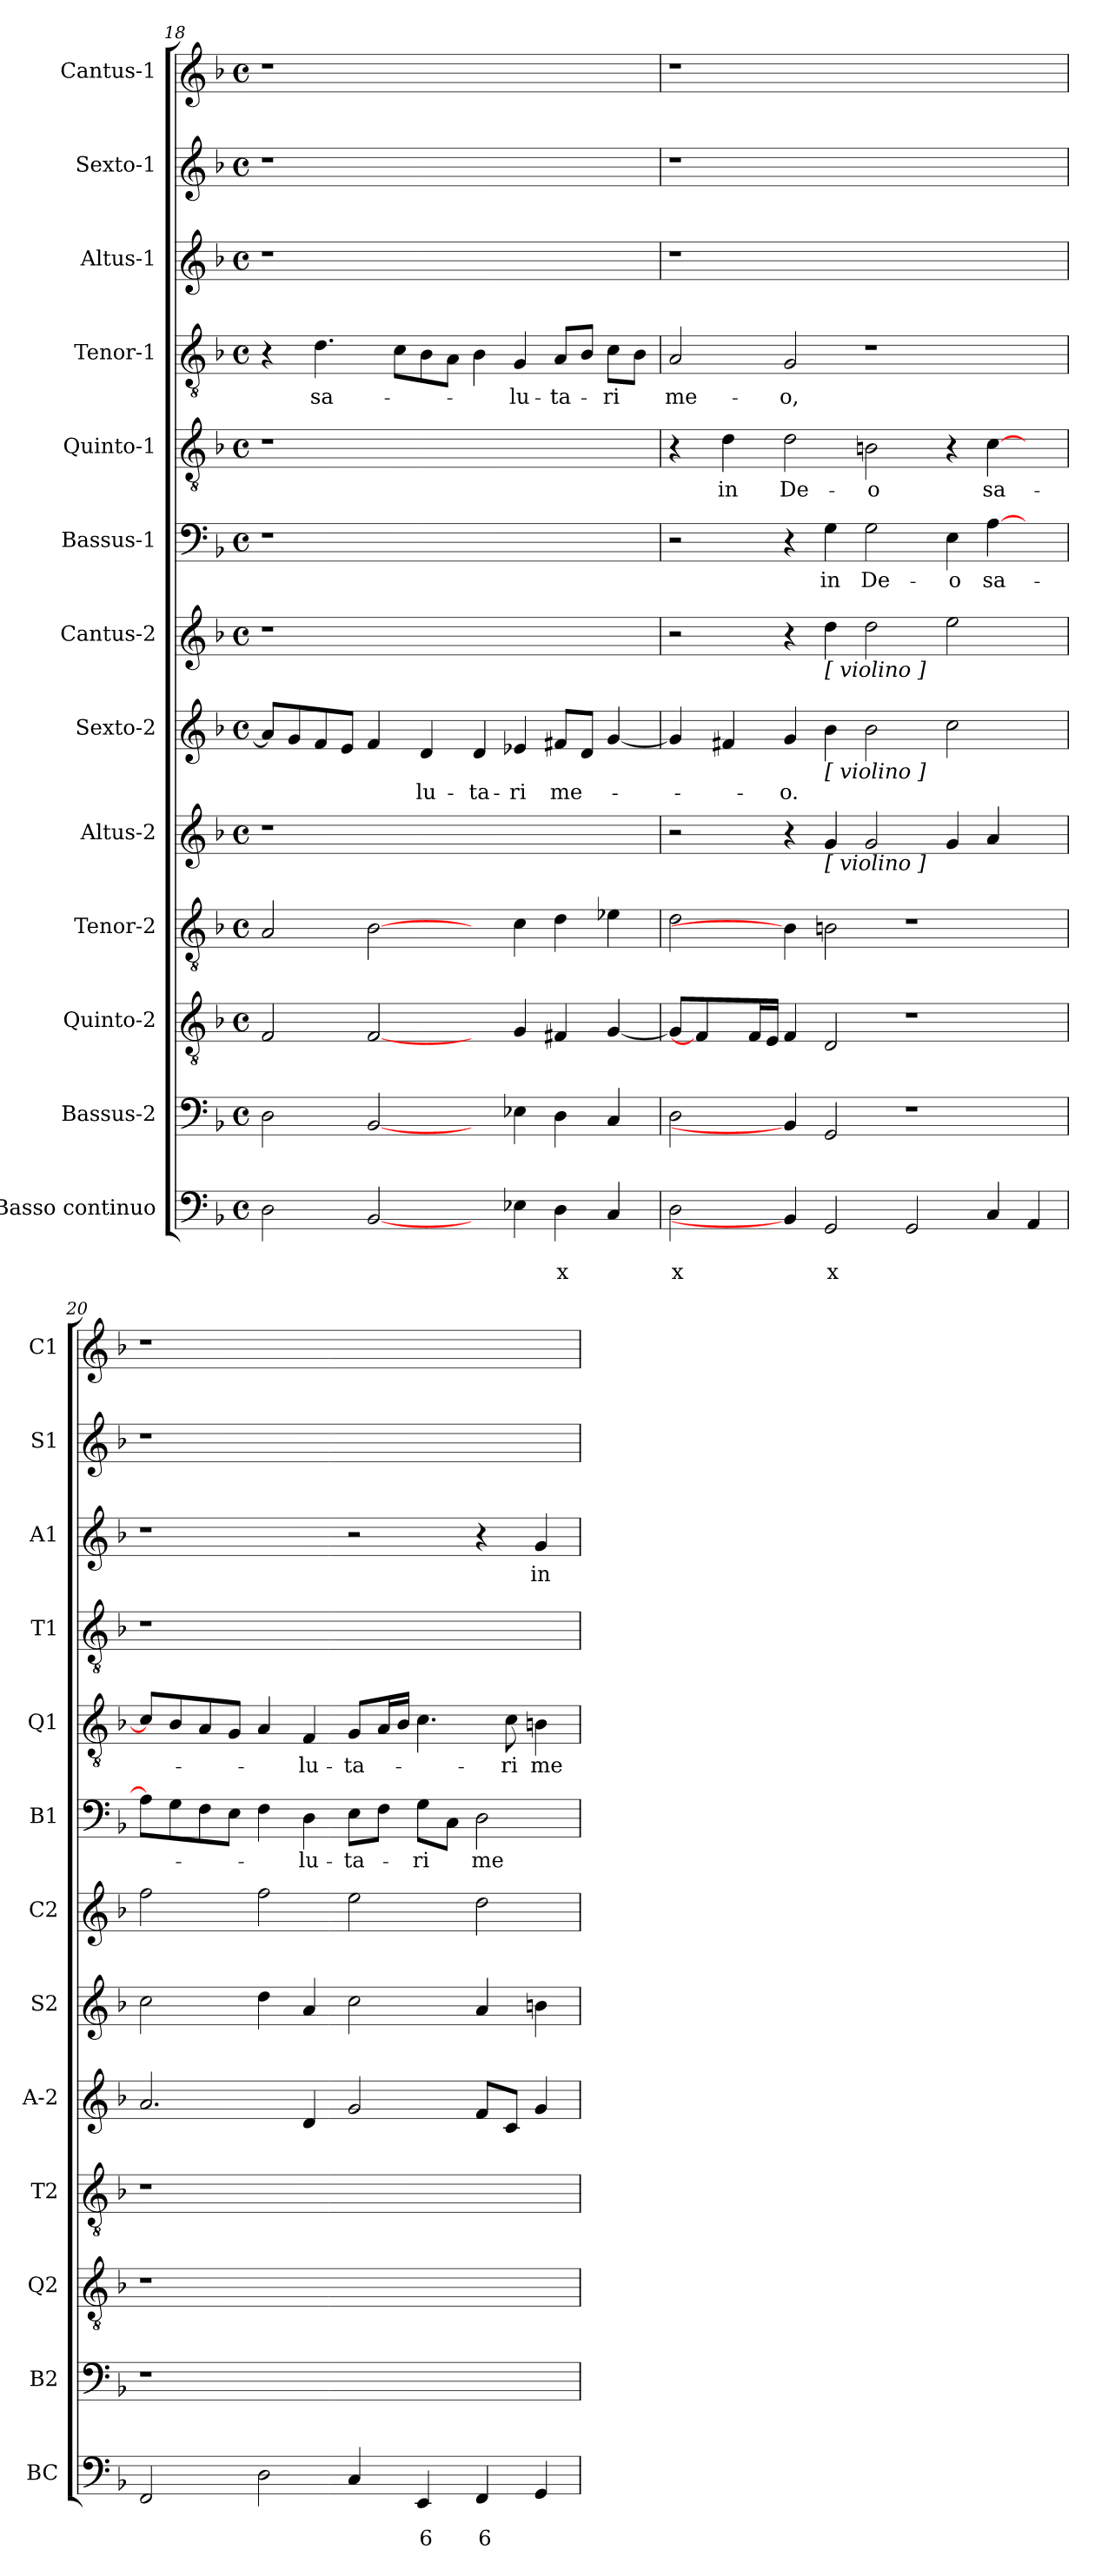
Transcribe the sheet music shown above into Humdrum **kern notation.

**kern	**text	**text	**kern	**kern	**kern	**kern	**kern	**text	**kern	**kern	**text	**kern	**text	**kern	**text	**kern	**text	**kern	**kern
*part13	*part13	*part13	*part12	*part11	*part10	*part9	*part8	*part8	*part7	*part6	*part6	*part5	*part5	*part4	*part4	*part3	*part3	*part2	*part1
*staff13	*staff13	*staff13	*staff12	*staff11	*staff10	*staff9	*staff8	*staff8	*staff7	*staff6	*staff6	*staff5	*staff5	*staff4	*staff4	*staff3	*staff3	*staff2	*staff1
*I"Basso continuo	*	*	*I"Bassus-2	*I"Quinto-2	*I"Tenor-2	*I"Altus-2	*I"Sexto-2	*	*I"Cantus-2	*I"Bassus-1	*	*I"Quinto-1	*	*I"Tenor-1	*	*I"Altus-1	*	*I"Sexto-1	*I"Cantus-1
*I'BC	*	*	*I'B2	*I'Q2	*I'T2	*I'A-2	*I'S2	*	*I'C2	*I'B1	*	*I'Q1	*	*I'T1	*	*I'A1	*	*I'S1	*I'C1
!!LO:PB:g=z
*clefF4	*	*	*clefF4	*clefGv2	*clefGv2	*clefG2	*clefG2	*	*clefG2	*clefF4	*	*clefGv2	*	*clefGv2	*	*clefG2	*	*clefG2	*clefG2
*k[b-]	*	*	*k[b-]	*k[b-]	*k[b-]	*k[b-]	*k[b-]	*	*k[b-]	*k[b-]	*	*k[b-]	*	*k[b-]	*	*k[b-]	*	*k[b-]	*k[b-]
*F:	*	*	*F:	*F:	*F:	*F:	*F:	*	*F:	*F:	*	*F:	*	*F:	*	*F:	*	*F:	*F:
*M4/4	*	*	*M4/4	*M4/4	*M4/4	*M4/4	*M4/4	*	*M4/4	*M4/4	*	*M4/4	*	*M4/4	*	*M4/4	*	*M4/4	*M4/4
*met(c)	*	*	*met(c)	*met(c)	*met(c)	*met(c)	*met(c)	*	*met(c)	*met(c)	*	*met(c)	*	*met(c)	*	*met(c)	*	*met(c)	*met(c)
=18	=18	=18	=18	=18	=18	=18	=18	=18	=18	=18	=18	=18	=18	=18	=18	=18	=18	=18	=18
2D\	.	.	2D\	2F/	2A/	1r	8a/L]	.	1r	1r	.	1r	.	4r	.	1r	.	1r	1r
.	.	.	.	.	.	.	8g/	.	.	.	.	.	.	.	.	.	.	.	.
!	!	!	!	!	!	!	!	!	!	!	!	!	!	!	!LO:LY:b	!	!	!	!
.	.	.	.	.	.	.	8f/	.	.	.	.	.	.	4.d\	sa-	.	.	.	.
.	.	.	.	.	.	.	8e/J	.	.	.	.	.	.	.	.	.	.	.	.
[2BB-/	.	.	[2BB-/	[2F/	[2B-\	.	4f/	.	.	.	.	.	.	.	.	.	.	.	.
.	.	.	.	.	.	.	.	.	.	.	.	.	.	8c\L	.	.	.	.	.
!	!	!	!	!	!	!	!	!LO:LY:b	!	!	!	!	!	!	!	!	!	!	!
.	.	.	.	.	.	.	4d/	-lu-	.	.	.	.	.	8B-\	.	.	.	.	.
.	.	.	.	.	.	.	.	.	.	.	.	.	.	8A\J	.	.	.	.	.
!	!	!	!	!	!	!	!	!LO:LY:b	!	!	!	!	!	!	!	!	!	!	!
4ryy	.	.	4ryy	4ryy	4ryy	1ryy	4d/	-ta-	1ryy	1ryy	.	1ryy	.	4B-\	.	1ryy	.	1ryy	1ryy
!	!	!	!	!	!	!	!	!LO:LY:b	!	!	!	!	!	!	!LO:LY:b	!	!	!	!
4E-X\	.	.	4E-X\	4G/	4c\	.	4e-X/	-ri	.	.	.	.	.	4G/	-lu-	.	.	.	.
!	!	!LO:LY:b	!	!	!	!	!	!LO:LY:b	!	!	!	!	!	!	!LO:LY:b	!	!	!	!
4D\	.	x	4D\	4F#X/	4d\	.	8f#X/L	me-	.	.	.	.	.	8A/L	-ta-	.	.	.	.
.	.	.	.	.	.	.	8d/J	.	.	.	.	.	.	8B-/J	.	.	.	.	.
!	!	!	!	!	!	!	!	!	!	!	!	!	!	!	!LO:LY:b	!	!	!	!
4C/	.	.	4C/	[4G/	4e-X\	.	[4g/	.	.	.	.	.	.	8c\L	-ri	.	.	.	.
.	.	.	.	.	.	.	.	.	.	.	.	.	.	8B-\J	.	.	.	.	.
=19	=19	=19	=19	=19	=19	=19	=19	=19	=19	=19	=19	=19	=19	=19	=19	=19	=19	=19	=19
!	!	!LO:LY:b	!	!	!	!	!	!	!	!	!	!	!	!	!LO:LY:b	!	!	!	!
2D\	.	x	2D\	8G/L]	2d\	2r	4g/]	.	2r	2r	.	4r	.	2A/	me-	1r	.	1r	1r
.	.	.	.	4F/]	.	.	.	.	.	.	.	.	.	.	.	.	.	.	.
!	!	!	!	!	!	!	!	!	!	!	!	!	!LO:LY:b	!	!	!	!	!	!
.	.	.	.	.	.	.	4f#X/	.	.	.	.	4d\	in	.	.	.	.	.	.
.	.	.	.	16F/L	.	.	.	.	.	.	.	.	.	.	.	.	.	.	.
.	.	.	.	16E/JJ	.	.	.	.	.	.	.	.	.	.	.	.	.	.	.
!	!	!	!	!	!	!	!	!LO:LY:b	!	!	!	!	!LO:LY:b	!	!LO:LY:b	!	!	!	!
4BB-/]	.	.	4BB-/]	4F/	4B-\]	4r	4g/	-o.	4r	4r	.	2d\	De-	2G/	-o,	.	.	.	.
!	!	!	!	!	!	!	!	!	!LO:TX:b:i:t=[ violino ]	!	!	!	!	!	!	!	!	!	!
!	!	!	!	!	!	!	!LO:TX:b:i:t=[ violino ]	!	!	!	!	!	!	!	!	!	!	!	!
!	!	!	!	!	!	!LO:TX:b:i:t=[ violino ]	!	!	!	!	!	!	!	!	!	!	!	!	!
!	!	!LO:LY:b	!	!	!	!	!	!	!	!	!LO:LY:b	!	!	!	!	!	!	!	!
2GG/	.	x	2GG/	2D/	2Bn\	4g/	4b-\	.	4dd\	4G\	in	.	.	.	.	.	.	.	.
!	!	!	!	!	!	!	!	!	!	!	!LO:LY:b	!	!LO:LY:b	!	!	!	!	!	!
.	.	.	.	.	.	2g/	2b-\	.	2dd\	2G\	De-	2Bn\	-o	1r	.	1ryy	.	1ryy	1ryy
2GG/	.	.	1r	1r	1r	.	.	.	.	.	.	.	.	.	.	.	.	.	.
!	!	!	!	!	!	!	!	!	!	!	!LO:LY:b	!	!	!	!	!	!	!	!
.	.	.	.	.	.	4g/	2cc\	.	2ee\	4E\	-o	4r	.	.	.	.	.	.	.
!	!	!	!	!	!	!	!	!	!	!	!LO:LY:b	!	!LO:LY:b	!	!	!	!	!	!
4C/	.	.	.	.	.	4a/	.	.	.	[4A\	sa-	[4c\	sa-	.	.	.	.	.	.
4AA/	.	.	.	.	.	4ryy	4ryy	.	4ryy	4ryy	.	4ryy	.	4ryy	.	4ryy	.	4ryy	4ryy
=20	=20	=20	=20	=20	=20	=20	=20	=20	=20	=20	=20	=20	=20	=20	=20	=20	=20	=20	=20
2FF/	.	.	1r	1r	1r	2.a/	2cc\	.	2ff\	8A\L]	.	8c/L]	.	1r	.	1r	.	1r	1r
.	.	.	.	.	.	.	.	.	.	8G\	.	8B-/	.	.	.	.	.	.	.
.	.	.	.	.	.	.	.	.	.	8F\	.	8A/	.	.	.	.	.	.	.
.	.	.	.	.	.	.	.	.	.	8E\J	.	8G/J	.	.	.	.	.	.	.
2D\	.	.	.	.	.	.	4dd\	.	2ff\	4F\	.	4A/	.	.	.	.	.	.	.
!	!	!	!	!	!	!	!	!	!	!	!LO:LY:b	!	!LO:LY:b	!	!	!	!	!	!
.	.	.	.	.	.	4d/	4a/	.	.	4D\	-lu-	4F/	-lu-	.	.	.	.	.	.
!	!	!	!	!	!	!	!	!	!	!	!LO:LY:b	!	!LO:LY:b	!	!	!	!	!	!
4C/	.	.	1ryy	1ryy	1ryy	2g/	2cc\	.	2ee\	8E\L	-ta-	8G/L	-ta-	1ryy	.	2r	.	1ryy	1ryy
.	.	.	.	.	.	.	.	.	.	8F\J	.	16A/L	.	.	.	.	.	.	.
.	.	.	.	.	.	.	.	.	.	.	.	16B-/JJ	.	.	.	.	.	.	.
!	!	!LO:LY:b	!	!	!	!	!	!	!	!	!LO:LY:b	!	!	!	!	!	!	!	!
4EE/	.	6	.	.	.	.	.	.	.	8G\L	-ri	4.c\	.	.	.	.	.	.	.
.	.	.	.	.	.	.	.	.	.	8C\J	.	.	.	.	.	.	.	.	.
!	!	!LO:LY:b	!	!	!	!	!	!	!	!	!LO:LY:b	!	!	!	!	!	!	!	!
4FF/	.	6	.	.	.	8f/L	4a/	.	2dd\	2D\	me-	.	.	.	.	4r	.	.	.
!	!	!	!	!	!	!	!	!	!	!	!	!	!LO:LY:b	!	!	!	!	!	!
.	.	.	.	.	.	8c/J	.	.	.	.	.	8c\	-ri	.	.	.	.	.	.
!	!	!	!	!	!	!	!	!	!	!	!	!	!LO:LY:b	!	!	!	!LO:LY:b	!	!
4GG/	.	.	.	.	.	4g/	4bn\	.	.	.	.	4Bn\	me-	.	.	4g/	in	.	.
=	=	=	=	=	=	=	=	=	=	=	=	=	=	=	=	=	=	=	=
*-	*-	*-	*-	*-	*-	*-	*-	*-	*-	*-	*-	*-	*-	*-	*-	*-	*-	*-	*-
